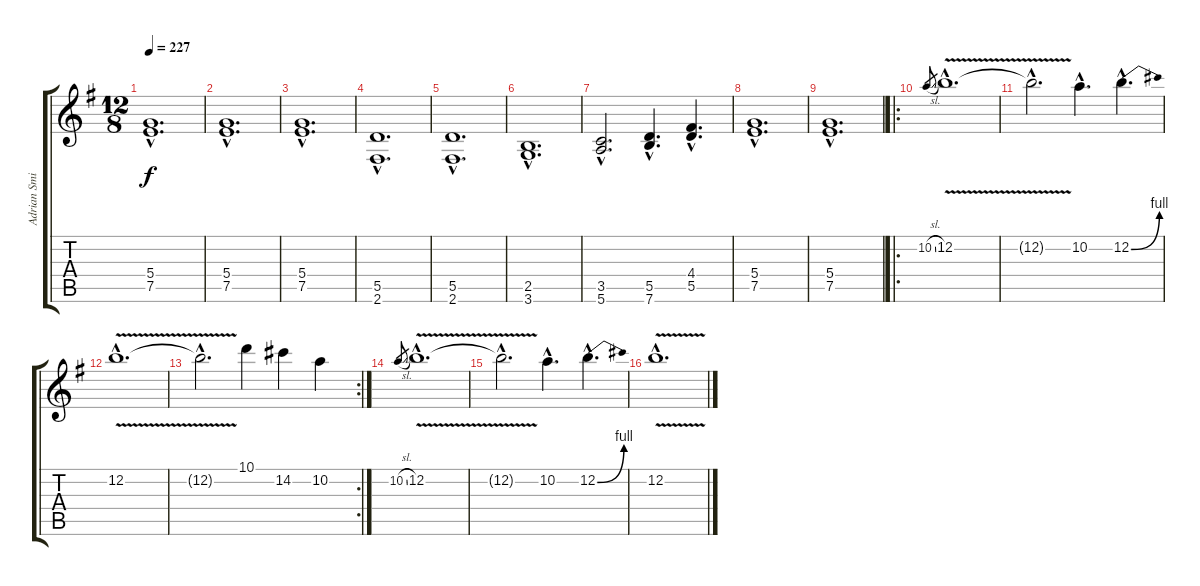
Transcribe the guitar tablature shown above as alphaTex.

\track ("Adrian Smith" "Adrian Smi") {instrument distortionguitar}
\staff {score tabs}
\tuning (E4 B3 G3 D3 A2 E2) {hide}
\ts (12 8)
\tempo 227
\clef g2
\ks g
(5.4{hac} 7.5{hac}).1{d dy f} |
(5.4{hac} 7.5{hac}).1{d} |
(5.4{hac} 7.5{hac}).1{d} |
(5.5{hac} 2.6{hac}).1{d} |
(5.5{hac} 2.6{hac}).1{d} |
(2.5{hac} 3.6{hac}).1{d} |
(3.5{hac} 5.6{hac}).2{d} (5.5{hac} 7.6{hac}).4{d} (4.4{hac} 5.5{hac}).4{d} |
(5.4{hac} 7.5{hac}).1{d} |
(5.4{hac} 7.5{hac}).1{d} |
\ro
10.2{sl}.8{gr} 12.2{v hac}.1{d volume 10} |
12.2{hac t}.2{d} 10.2{hac}.4{d} 12.2{be (bend 0 0 60 4) hac}.4{d} |
12.2{v hac}.1{d} |
\rc 2
12.2{hac t}.2{d} 10.1.4 14.2.4 10.2.4 |
10.2{sl}.8{gr} 12.2{v hac}.1{d} |
12.2{hac t}.2{d} 10.2{hac}.4{d} 12.2{be (bend 0 0 60 4) hac}.4{d} |
12.2{v hac}.1{d}
